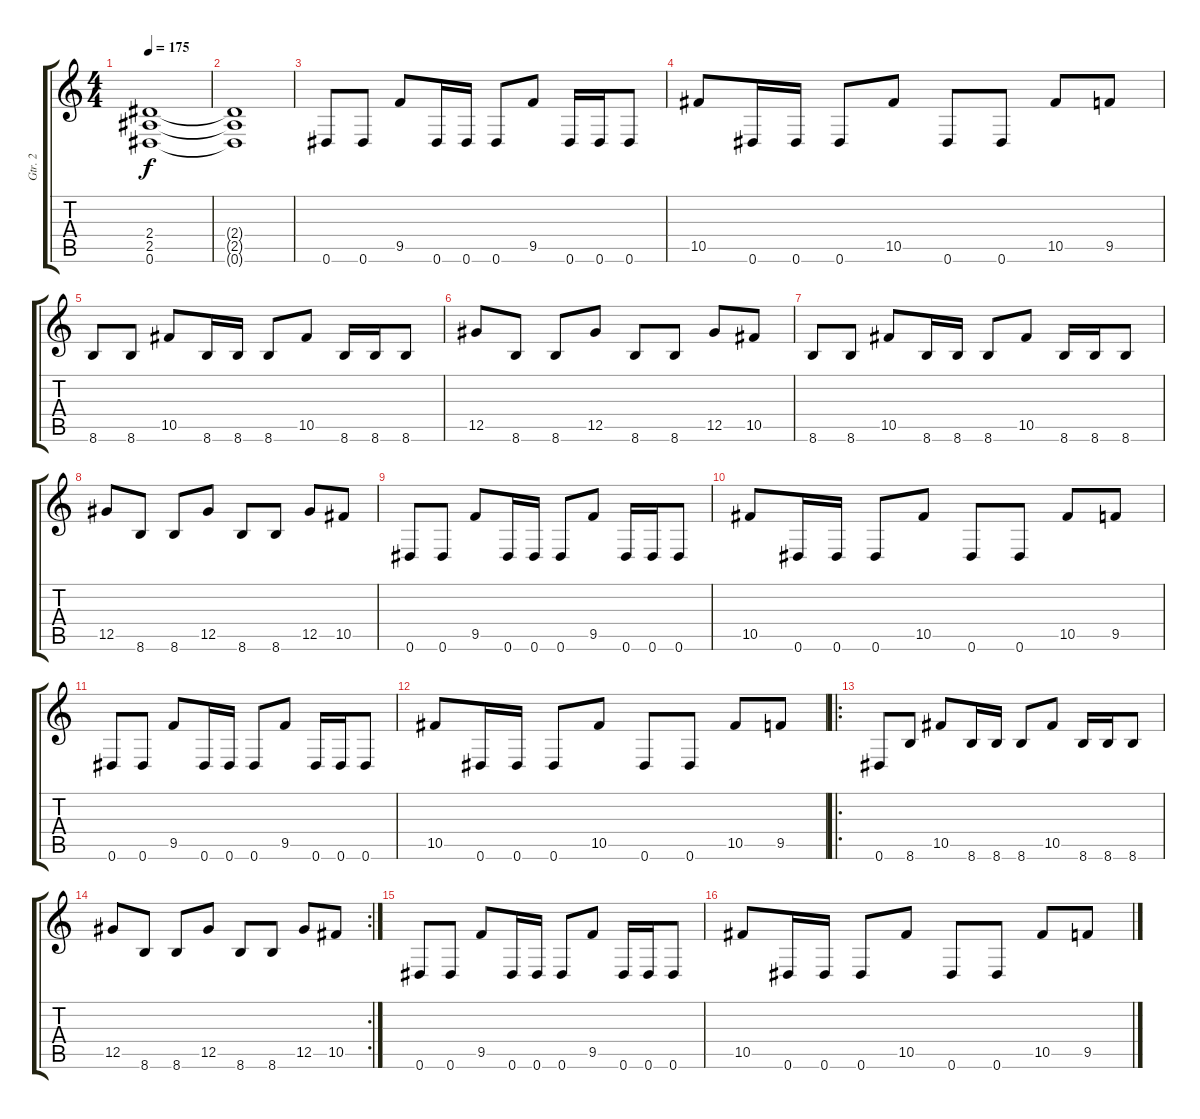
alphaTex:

\track ("Gtr. 2" "Gtr. 2") {instrument distortionguitar}
\staff {score tabs}
\tuning (Eb4 Bb3 Gb3 Db3 Ab2 Eb2) {hide}
\ts (4 4)
\tempo 175
\clef g2
\ks c
(2.4 2.5 0.6).1{dy f instrument distortionguitar} |
(2.4{t} 2.5{t} 0.6{t}).1 |
0.6.8 0.6.8 9.5.8 0.6.16 0.6.16 0.6.8 9.5.8 0.6.16 0.6.16 0.6.8 |
10.5.8 0.6.16 0.6.16 0.6.8 10.5.8 0.6.8 0.6.8 10.5.8 9.5.8 |
8.6.8 8.6.8 10.5.8 8.6.16 8.6.16 8.6.8 10.5.8 8.6.16 8.6.16 8.6.8 |
12.5.8 8.6.8 8.6.8 12.5.8 8.6.8 8.6.8 12.5.8 10.5.8 |
8.6.8 8.6.8 10.5.8 8.6.16 8.6.16 8.6.8 10.5.8 8.6.16 8.6.16 8.6.8 |
12.5.8 8.6.8 8.6.8 12.5.8 8.6.8 8.6.8 12.5.8 10.5.8 |
0.6.8 0.6.8 9.5.8 0.6.16 0.6.16 0.6.8 9.5.8 0.6.16 0.6.16 0.6.8 |
10.5.8 0.6.16 0.6.16 0.6.8 10.5.8 0.6.8 0.6.8 10.5.8 9.5.8 |
0.6.8 0.6.8 9.5.8 0.6.16 0.6.16 0.6.8 9.5.8 0.6.16 0.6.16 0.6.8 |
10.5.8 0.6.16 0.6.16 0.6.8 10.5.8 0.6.8 0.6.8 10.5.8 9.5.8 |
\ro
0.6.8 8.6.8 10.5.8 8.6.16 8.6.16 8.6.8 10.5.8 8.6.16 8.6.16 8.6.8 |
\rc 2
12.5.8 8.6.8 8.6.8 12.5.8 8.6.8 8.6.8 12.5.8 10.5.8 |
0.6.8 0.6.8 9.5.8 0.6.16 0.6.16 0.6.8 9.5.8 0.6.16 0.6.16 0.6.8 |
10.5.8 0.6.16 0.6.16 0.6.8 10.5.8 0.6.8 0.6.8 10.5.8 9.5.8
